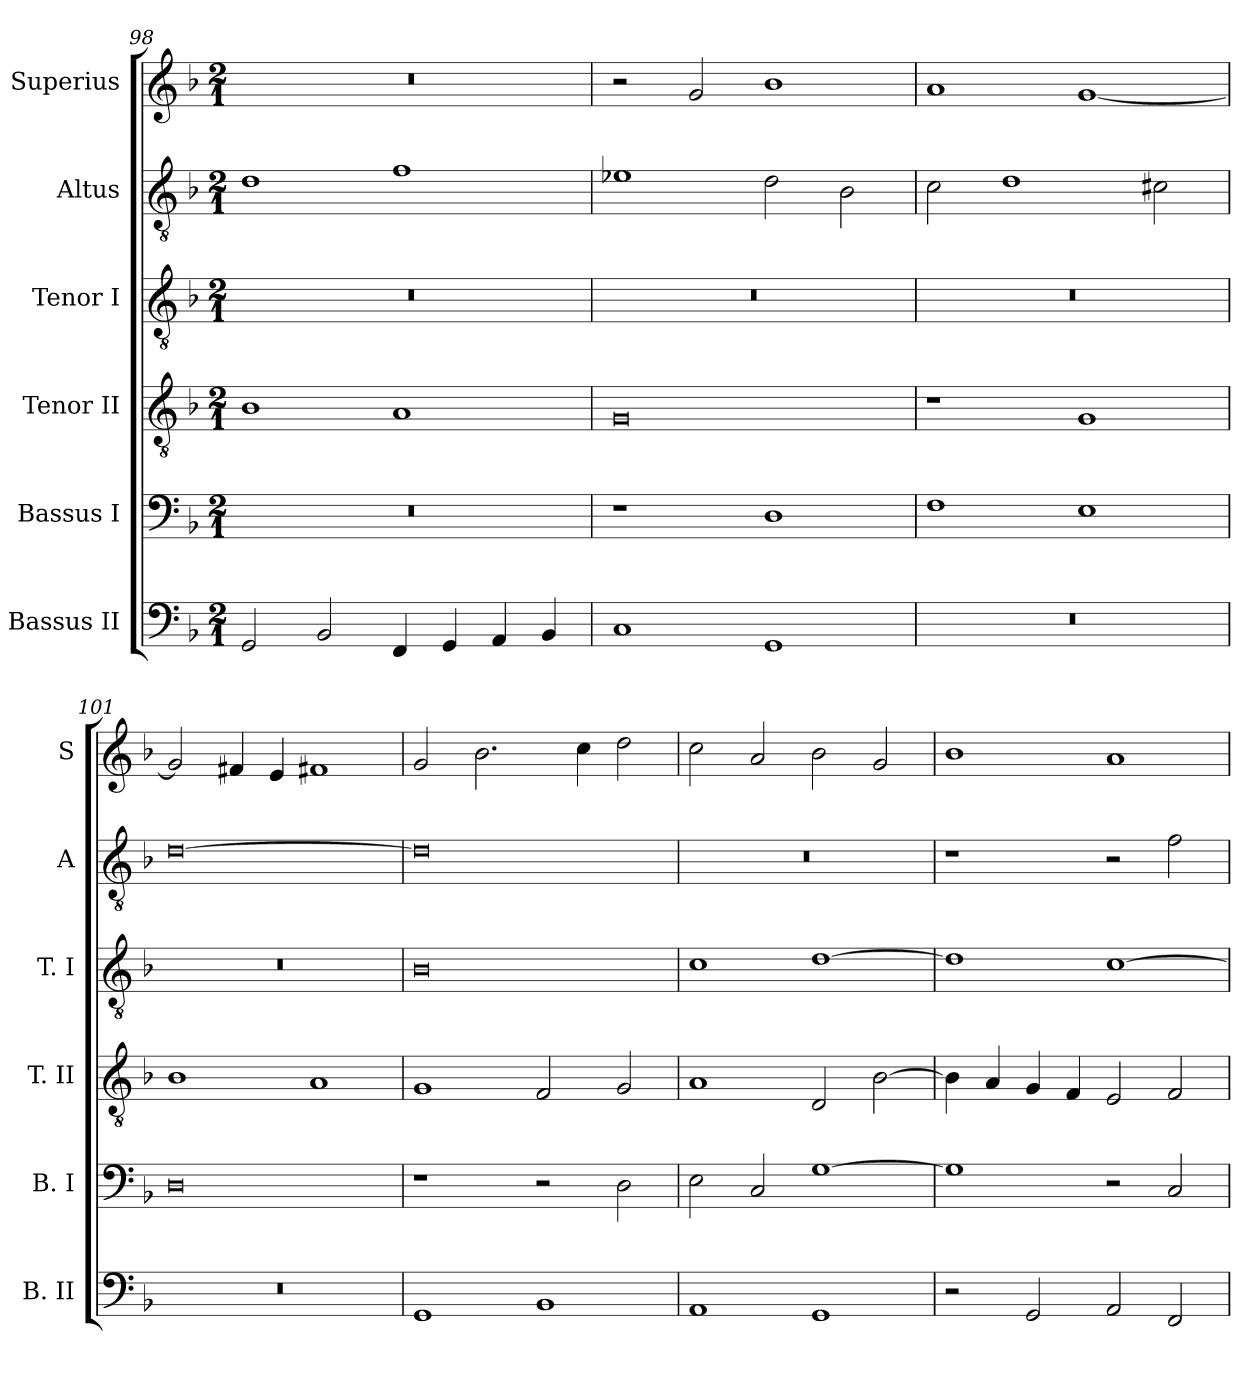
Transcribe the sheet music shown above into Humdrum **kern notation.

**kern	**kern	**kern	**kern	**kern	**kern
*part6	*part5	*part4	*part3	*part2	*part1
*staff6	*staff5	*staff4	*staff3	*staff2	*staff1
*I"Bassus II	*I"Bassus I	*I"Tenor II	*I"Tenor I	*I"Altus	*I"Superius
*I'B. II	*I'B. I	*I'T. II	*I'T. I	*I'A	*I'S
*clefF4	*clefF4	*clefGv2	*clefGv2	*clefGv2	*clefG2
*k[b-]	*k[b-]	*k[b-]	*k[b-]	*k[b-]	*k[b-]
*F:	*F:	*F:	*F:	*F:	*F:
*M2/1	*M2/1	*M2/1	*M2/1	*M2/1	*M2/1
=98	=98	=98	=98	=98	=98
2GG	0r	1B-	0r	1d	0r
2BB-	.	.	.	.	.
4FF	.	1A	.	1f	.
4GG	.	.	.	.	.
4AA	.	.	.	.	.
4BB-	.	.	.	.	.
=99	=99	=99	=99	=99	=99
1C	1r	0G	0r	1e-X	2r
.	.	.	.	.	2g
1GG	1D	.	.	2d	1b-
.	.	.	.	2B-	.
=100	=100	=100	=100	=100	=100
0r	1F	1r	0r	2c	1a
.	.	.	.	1d	.
.	1E	1G	.	.	[1g
.	.	.	.	2c#X	.
=101	=101	=101	=101	=101	=101
0r	0D	1B-	0r	[0d	2g]
.	.	.	.	.	4f#X
.	.	.	.	.	4e
.	.	1A	.	.	1f#X
=102	=102	=102	=102	=102	=102
1GG	1r	1G	0B-	0d]	2g
.	.	.	.	.	2.b-
1BB-	2r	2F	.	.	.
.	.	.	.	.	4cc
.	2D	2G	.	.	2dd
=103	=103	=103	=103	=103	=103
1AA	2E	1A	1c	0r	2cc
.	2C	.	.	.	2a
1GG	[1G	2D	[1d	.	2b-
.	.	[2B-	.	.	2g
=104	=104	=104	=104	=104	=104
2r	1G]	4B-]	1d]	1r	1b-
.	.	4A	.	.	.
2GG	.	4G	.	.	.
.	.	4F	.	.	.
2AA	2r	2E	[1c	2r	1a
2FF	2C	2F	.	2f	.
=	=	=	=	=	=
*-	*-	*-	*-	*-	*-
